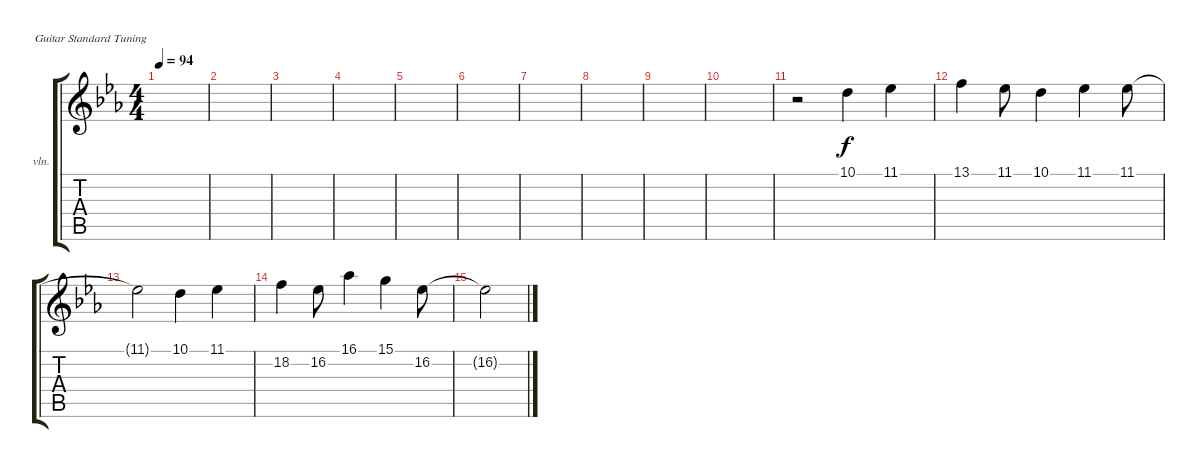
\defaultSystemsLayout 4
\bracketExtendMode groupsimilarinstruments
\firstSystemTrackNameOrientation horizontal
\otherSystemsTrackNameOrientation horizontal
\track ("Violin" "vln.") {instrument violin}
\staff {score tabs}
\tuning (E4 B3 G3 D3 A2 E2)
\ts (4 4)
\beaming (8 2 2 2 2)
\scale
1.25141
\tempo 94
\accidentals auto
\clef g2
\ottava regular
\simile none
\ks cminor
|
\scale
0.916198 |
\scale
0.916198 |
\scale
0.916198 |
|
|
|
|
|
|
r.2{beam Down} 10.1{acc forcenatural}.4{beam Down} 11.1{acc b}.4{beam Down} |
13.1{acc forcenatural}.4{beam Down} 11.1{acc b}.8{beam Down} 10.1{acc forcenatural}.4{beam Down} 11.1{acc b}.4{beam Down} 11.1{acc b}.8{beam Down} |
11.1{t acc b}.2{beam Down} 10.1{acc forcenatural}.4{beam Down} 11.1{acc b}.4{beam Down} |
18.2{acc forcenatural}.4{beam Down} 16.2{acc b}.8{beam Down} 16.1{acc b}.4{beam Down} 15.1{acc forcenatural}.4{beam Down} 16.2{acc b}.8{beam Down} |
16.2{t acc b}.2{beam Down}
